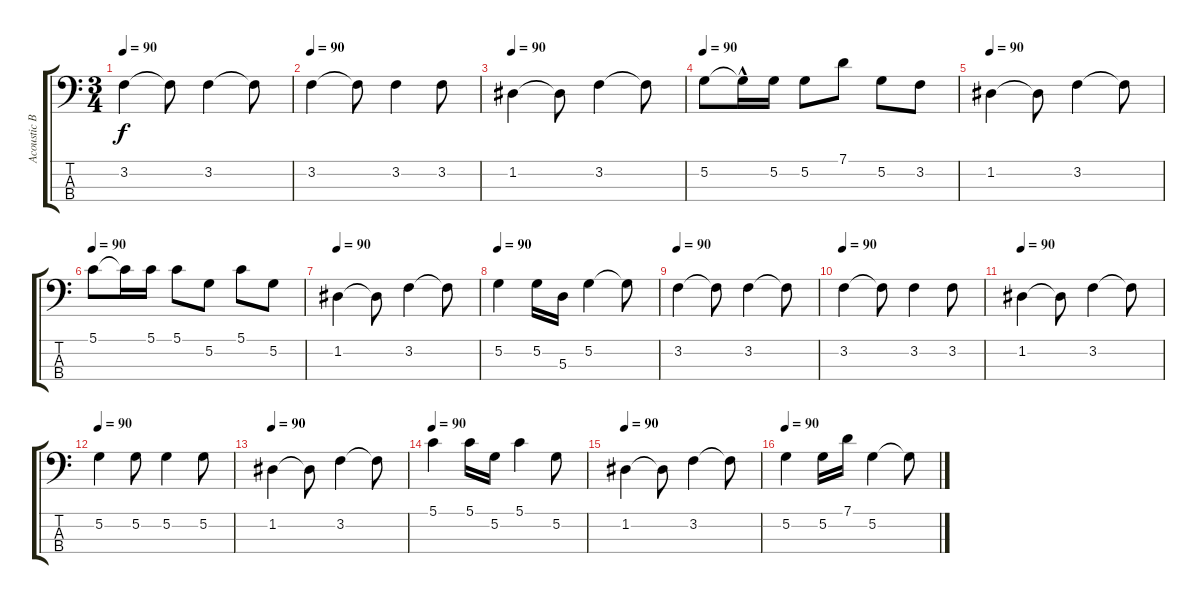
\track ("Acoustic Bass -  Ken Wild" "Acoustic B") {instrument acousticbass}
\staff {score tabs}
\tuning (G2 D2 A1 E1) {hide}
\ts (3 4)
\tempo 90
\clef f4
\ks c
3.2.4{dy f} 3.2{t}.8 3.2.4 3.2{t}.8 |
\tempo 90
3.2.4 3.2{t}.8 3.2.4 3.2.8 |
\tempo 90
1.2.4 1.2{t}.8 3.2.4 3.2{t}.8 |
\tempo 90
5.2.8 5.2{hac t}.16 5.2.16 5.2.8 7.1.8 5.2.8 3.2.8 |
\tempo 90
1.2.4 1.2{t}.8 3.2.4 3.2{t}.8 |
\tempo 90
5.1.8 5.1{t}.16 5.1.16 5.1.8 5.2.8 5.1.8 5.2.8 |
\tempo 90
1.2.4 1.2{t}.8 3.2.4 3.2{t}.8 |
\tempo 90
5.2.4 5.2.16 5.3.16 5.2.4 5.2{t}.8 |
\tempo 90
3.2.4 3.2{t}.8 3.2.4 3.2{t}.8 |
\tempo 90
3.2.4 3.2{t}.8 3.2.4 3.2.8 |
\tempo 90
1.2.4 1.2{t}.8 3.2.4 3.2{t}.8 |
\tempo 90
5.2.4 5.2.8 5.2.4 5.2.8 |
\tempo 90
1.2.4 1.2{t}.8 3.2.4 3.2{t}.8 |
\tempo 90
5.1.4 5.1.16 5.2.16 5.1.4 5.2.8 |
\tempo 90
1.2.4 1.2{t}.8 3.2.4 3.2{t}.8 |
\tempo 90
5.2.4 5.2.16 7.1.16 5.2.4 5.2{t}.8
